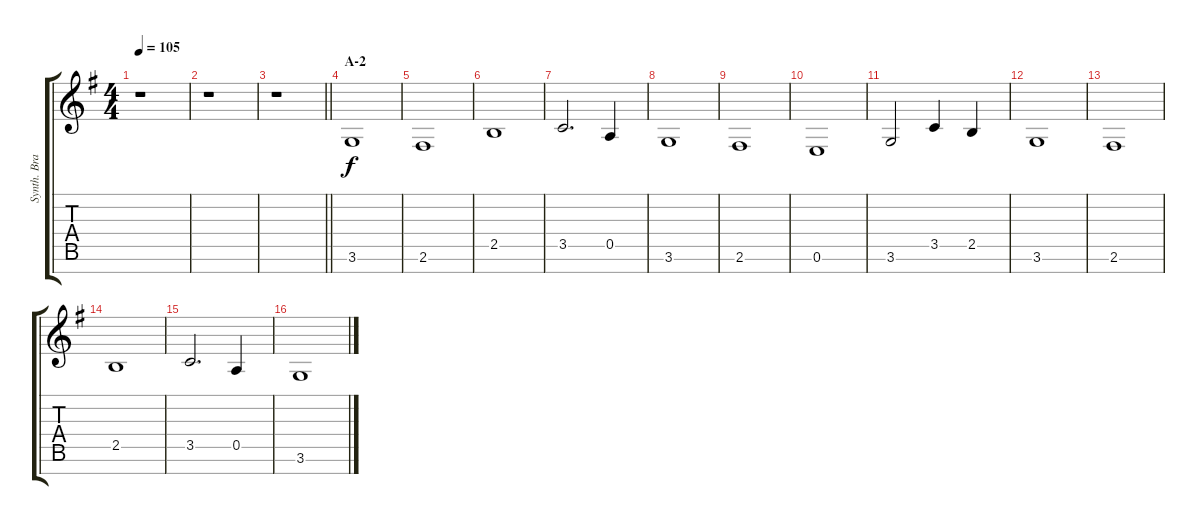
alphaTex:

\track ("Synth. Brass" "Synth. Bra") {instrument synthbrass1}
\staff {score tabs}
\tuning (E5 B4 G4 D4 A3 E3 B2) {hide}
\ts (4 4)
\tempo 105
\clef g2
\ks g
r.1{dy f} |
r.1 |
\barLineRight lightlight
r.1 |
\section ("" "A-2")
3.6.1 |
2.6.1 |
2.5.1 |
3.5.2{d} 0.5.4 |
3.6.1 |
2.6.1 |
0.6.1 |
3.6.2 3.5.4 2.5.4 |
3.6.1 |
2.6.1 |
2.5.1 |
3.5.2{d} 0.5.4 |
3.6.1
